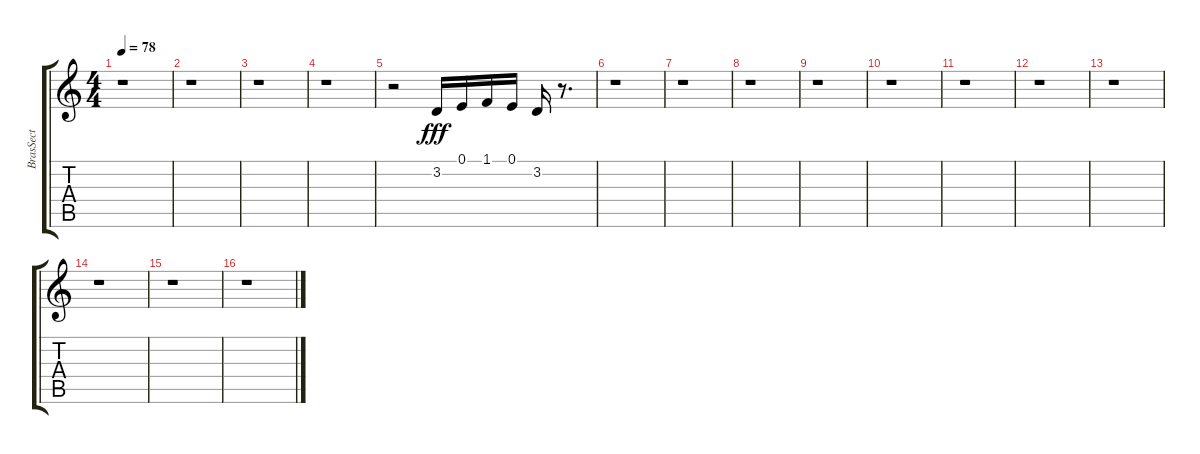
\track ("BrasSect" "BrasSect") {instrument brasssection}
\staff {score tabs}
\tuning (E4 B3 G3 D3 A2 E2) {hide}
\ts (4 4)
\tempo 78
\clef g2
\ks c
r.1{dy fff} |
r.1 |
r.1 |
r.1 |
r.2 3.2.16 0.1.16 1.1.16 0.1.16 3.2.16 r.8{d} |
r.1 |
r.1 |
r.1 |
r.1 |
r.1 |
r.1 |
r.1 |
r.1 |
r.1 |
r.1 |
r.1
